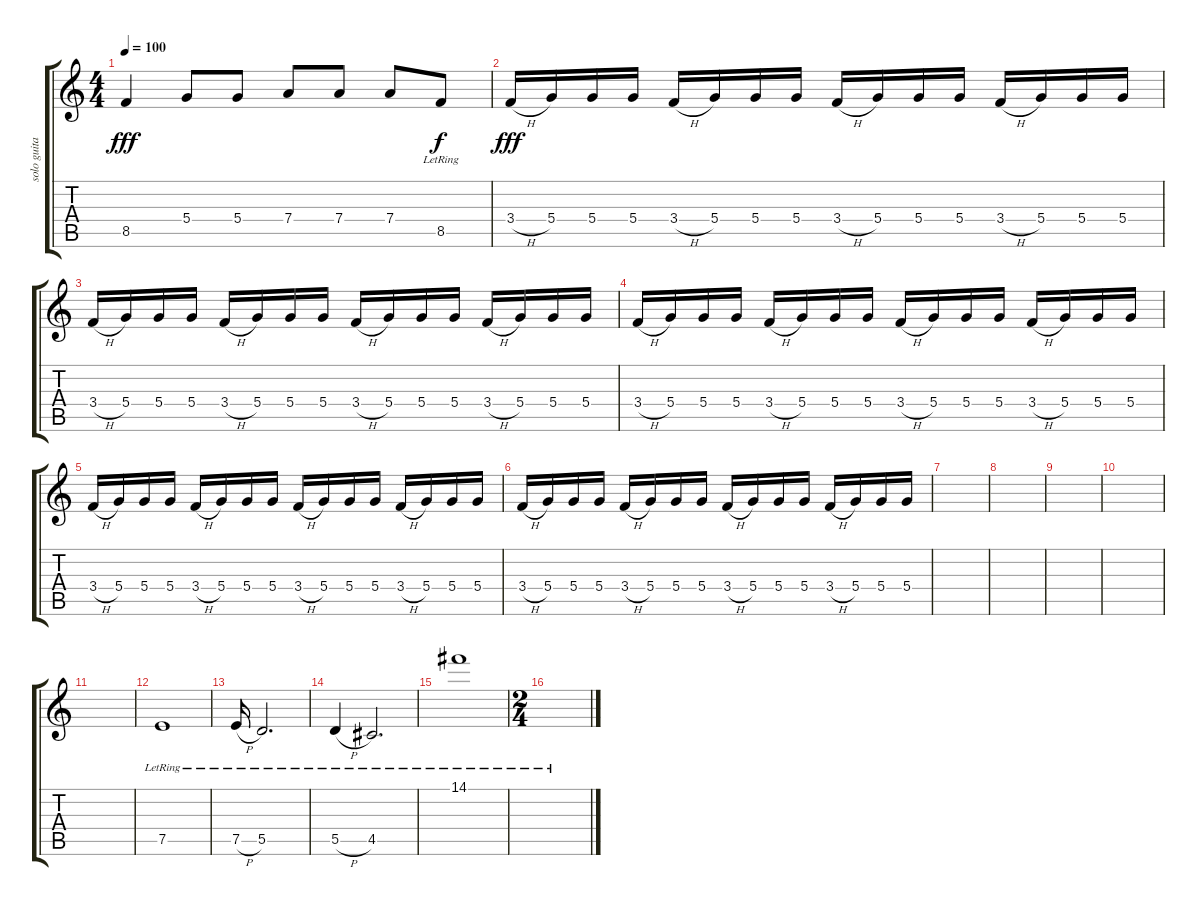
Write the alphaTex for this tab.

\track ("solo guitar" "solo guita") {instrument electricguitarclean}
\staff {score tabs}
\tuning (E4 B3 G3 D3 A2 D2) {hide}
\ts (4 4)
\tempo 100
\clef g2
\ks c
8.5.4{dy fff} 5.4.8 5.4.8 7.4.8 7.4.8 7.4.8 8.5{lr}.8{dy f} |
3.4{h}.16{dy fff} 5.4.16 5.4.16 5.4.16 3.4{h}.16 5.4.16 5.4.16 5.4.16 3.4{h}.16 5.4.16 5.4.16 5.4.16 3.4{h}.16 5.4.16 5.4.16 5.4.16 |
3.4{h}.16 5.4.16 5.4.16 5.4.16 3.4{h}.16 5.4.16 5.4.16 5.4.16 3.4{h}.16 5.4.16 5.4.16 5.4.16 3.4{h}.16 5.4.16 5.4.16 5.4.16 |
3.4{h}.16 5.4.16 5.4.16 5.4.16 3.4{h}.16 5.4.16 5.4.16 5.4.16 3.4{h}.16 5.4.16 5.4.16 5.4.16 3.4{h}.16 5.4.16 5.4.16 5.4.16 |
3.4{h}.16 5.4.16 5.4.16 5.4.16 3.4{h}.16 5.4.16 5.4.16 5.4.16 3.4{h}.16 5.4.16 5.4.16 5.4.16 3.4{h}.16 5.4.16 5.4.16 5.4.16 |
3.4{h}.16 5.4.16 5.4.16 5.4.16 3.4{h}.16 5.4.16 5.4.16 5.4.16 3.4{h}.16 5.4.16 5.4.16 5.4.16 3.4{h}.16 5.4.16 5.4.16 5.4.16 |
|
|
|
|
|
7.5{lr}.1 |
7.5{h lr}.16 5.5{lr}.2{d} |
5.5{h lr}.4 4.5{lr}.2{d} |
14.1{lr}.1 |
\ts (2 4)
